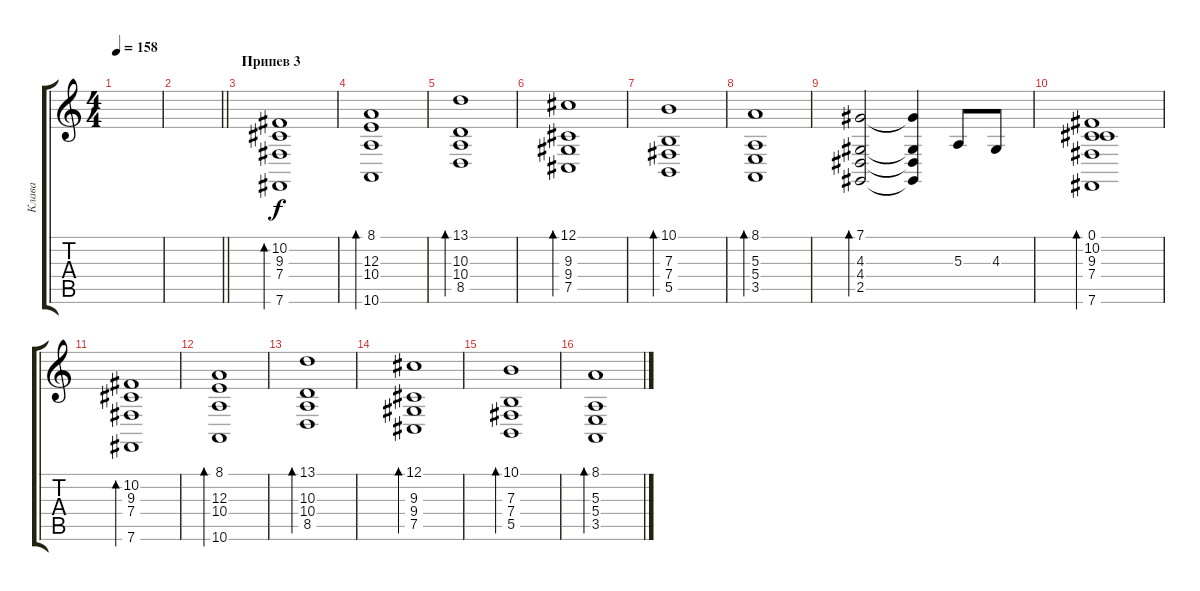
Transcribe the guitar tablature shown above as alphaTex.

\track ("Клава" "Клава") {instrument electricgrandpiano}
\staff {score tabs}
\tuning (Db4 Ab3 E3 B2 Gb2 B1) {hide}
\ts (4 4)
\tempo 158
\clef g2
\ks c
|
\barLineRight lightlight
|
\section ("" "Припев 3")
(10.2 9.3 7.4 7.6).1{bd 120} |
(8.1 12.3 10.4 10.6).1{bd 120} |
(13.1 10.3 10.4 8.5).1{bd 120} |
(12.1 9.3 9.4 7.5).1{bd 120} |
(10.1 7.3 7.4 5.5).1{bd 120} |
(8.1 5.3 5.4 3.5).1{bd 120} |
(7.1 4.3 4.4 2.5).2{bd 120} (7.1{t} 4.3{t} 4.4{t} 2.5{t}).4 5.3.8 4.3.8 |
(0.1 10.2 9.3 7.4 7.6).1{bd 120} |
(10.2 9.3 7.4 7.6).1{bd 120} |
(8.1 12.3 10.4 10.6).1{bd 120} |
(13.1 10.3 10.4 8.5).1{bd 120} |
(12.1 9.3 9.4 7.5).1{bd 120} |
(10.1 7.3 7.4 5.5).1{bd 120} |
(8.1 5.3 5.4 3.5).1{bd 120}
